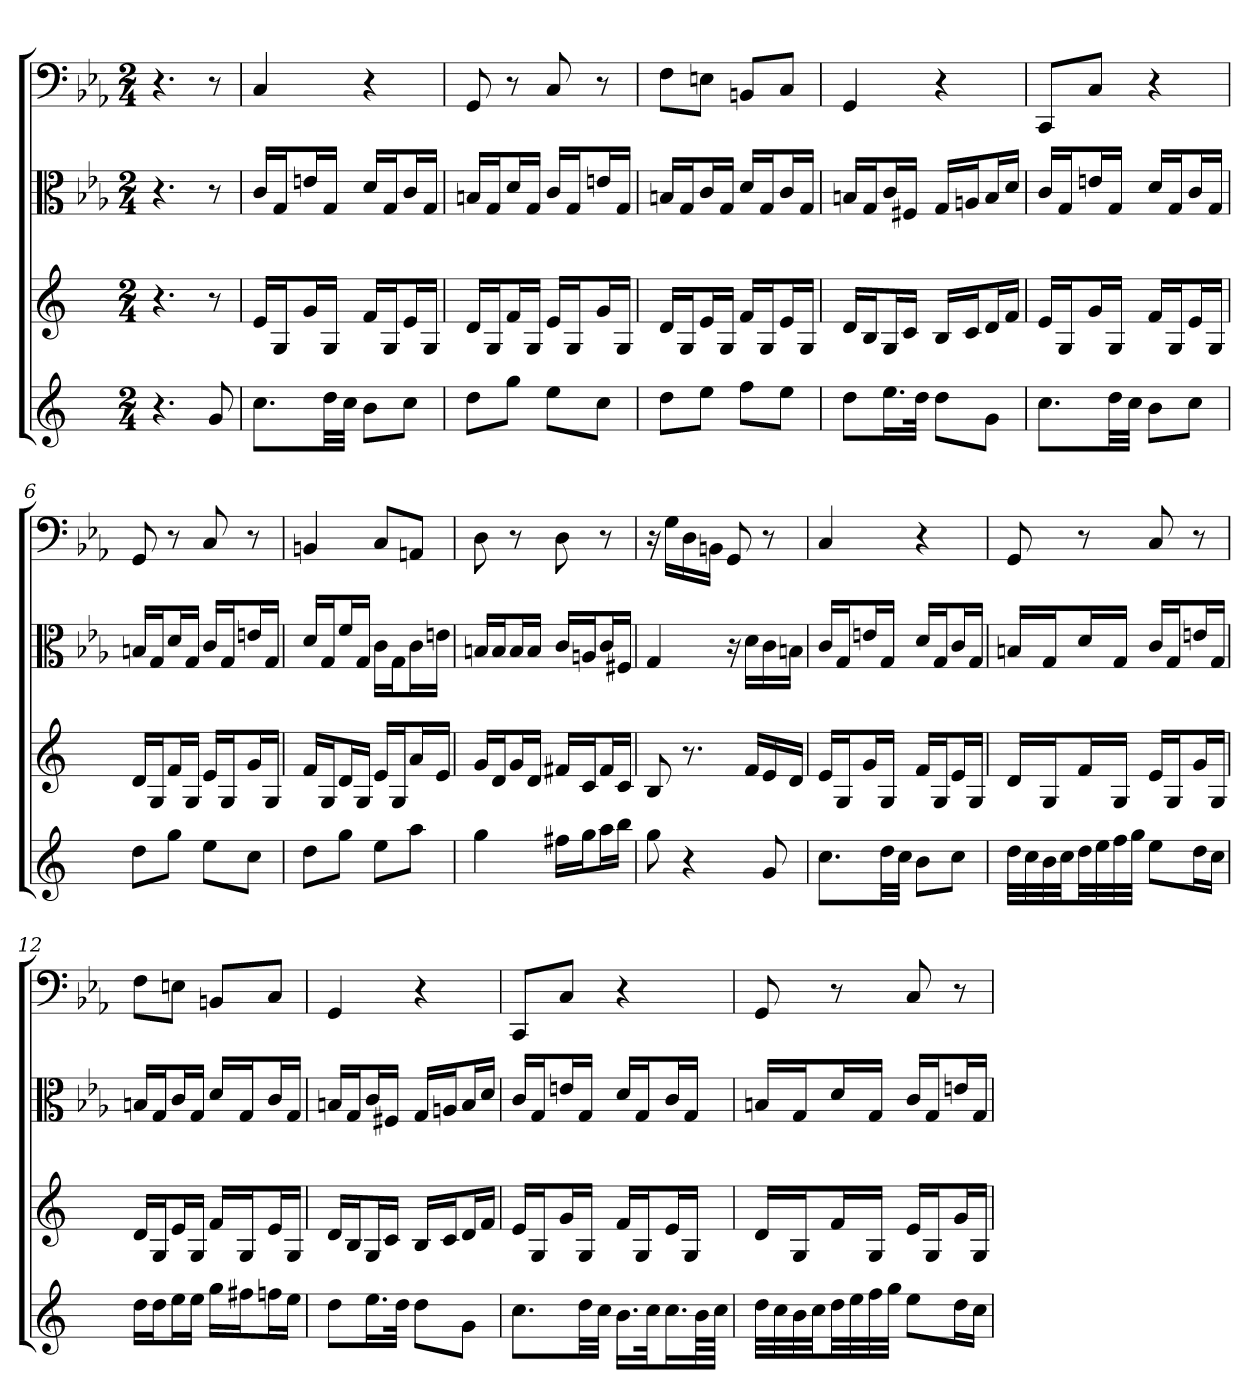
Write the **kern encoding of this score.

**kern	**kern	**kern	**kern
*part4	*part3	*part2	*part1
*staff4	*staff3	*staff2	*staff1
*	*	*clefC3	*clefF4
*k[]	*k[]	*k[b-e-a-]	*k[b-e-a-]
*M2/4	*M2/4	*M2/4	*M2/4
=	=	=	=
4.r	4.r	4.r	4.r
8g	8r	8r	8r
=1	=1	=1	=1
8.ccL	16eLL	16c/LL	4C
.	16GJ	16G/J	.
.	16gL	16en/L	.
32ddLL	16GJJ	16G/JJ	.
32ccJJJ	.	.	.
8bL	16fLL	16d/LL	4r
.	16GJ	16G/J	.
8ccJ	16eL	16c/L	.
.	16GJJ	16G/JJ	.
=2	=2	=2	=2
8ddL	16dLL	16Bn/LL	8GG
.	16GJ	16G/J	.
8ggJ	16fL	16d/L	8r
.	16GJJ	16G/JJ	.
8eeL	16eLL	16c/LL	8C
.	16GJ	16G/J	.
8ccJ	16gL	16en/L	8r
.	16GJJ	16G/JJ	.
=3	=3	=3	=3
8ddL	16dLL	16Bn/LL	8F\L
.	16GJ	16G/J	.
8eeJ	16eL	16c/L	8En\J
.	16GJJ	16G/JJ	.
8ffL	16fLL	16d/LL	8BBn/L
.	16GJ	16G/J	.
8eeJ	16eL	16c/L	8C/J
.	16GJJ	16G/JJ	.
=4	=4	=4	=4
8ddL	16dLL	16Bn/LL	4GG
.	16BJ	16G/J	.
16.eeL	16GL	16c/L	.
.	16cJJ	16F#X/JJ	.
32ddJJk	.	.	.
8ddL	16BLL	16G/LL	4r
.	16cJ	16An/J	.
8gJ	16dL	16B/L	.
.	16fJJ	16d/JJ	.
=5	=5	=5	=5
8.ccL	16eLL	16c/LL	8CC/L
.	16GJ	16G/J	.
.	16gL	16en/L	8C/J
32ddLL	16GJJ	16G/JJ	.
32ccJJJ	.	.	.
8bL	16fLL	16d/LL	4r
.	16GJ	16G/J	.
8ccJ	16eL	16c/L	.
.	16GJJ	16G/JJ	.
=6	=6	=6	=6
8ddL	16dLL	16Bn/LL	8GG
.	16GJ	16G/J	.
8ggJ	16fL	16d/L	8r
.	16GJJ	16G/JJ	.
8eeL	16eLL	16c/LL	8C
.	16GJ	16G/J	.
8ccJ	16gL	16en/L	8r
.	16GJJ	16G/JJ	.
=7	=7	=7	=7
8ddL	16fLL	16d/LL	4BBn
.	16GJ	16G/J	.
8ggJ	16dL	16f/L	.
.	16GJJ	16G/JJ	.
8eeL	16eLL	16c\LL	8C/L
.	16GJ	16G\J	.
8aaJ	16aL	16c\L	8AAn/J
.	16eJJ	16en\JJ	.
=8	=8	=8	=8
4gg	16gLL	16Bn/LL	8D
.	16dJ	16B/J	.
.	16gL	16B/L	8r
.	16dJJ	16B/JJ	.
16ff#XLL	16f#XLL	16c/LL	8D
16ggJ	16cJ	16An/J	.
16aaL	16f#L	16c/L	8r
16bbJJ	16cJJ	16F#X/JJ	.
=9	=9	=9	=9
8gg	8B	4G	16r
.	.	.	16G\LL
4r	8.r	.	16D\
.	.	.	16BBn\JJ
.	.	16r	8GG
.	16fLL	16d\LL	.
8g	16e	16c\	8r
.	16dJJ	16Bn\JJ	.
=10	=10	=10	=10
8.ccL	16eLL	16c/LL	4C
.	16GJ	16G/J	.
.	16gL	16en/L	.
32ddLL	16GJJ	16G/JJ	.
32ccJJJ	.	.	.
8bL	16fLL	16d/LL	4r
.	16GJ	16G/J	.
8ccJ	16eL	16c/L	.
.	16GJJ	16G/JJ	.
=11	=11	=11	=11
32ddLLL	16dLL	16Bn/LL	8GG
32cc	.	.	.
32b	16GJ	16G/J	.
32ccJJ	.	.	.
32ddLL	16fL	16d/L	8r
32ee	.	.	.
32ff	16GJJ	16G/JJ	.
32ggJJJ	.	.	.
8eeL	16eLL	16c/LL	8C
.	16GJ	16G/J	.
16ddL	16gL	16en/L	8r
16ccJJ	16GJJ	16G/JJ	.
=12	=12	=12	=12
16ddLL	16dLL	16Bn/LL	8F\L
16ddJ	16GJ	16G/J	.
16eeL	16eL	16c/L	8En\J
16eeJJ	16GJJ	16G/JJ	.
16ggLL	16fLL	16d/LL	8BBn/L
16ff#XJ	16GJ	16G/J	.
16ffnL	16eL	16c/L	8C/J
16eeJJ	16GJJ	16G/JJ	.
=13	=13	=13	=13
8ddL	16dLL	16Bn/LL	4GG
.	16BJ	16G/J	.
16.eeL	16GL	16c/L	.
.	16cJJ	16F#X/JJ	.
32ddJJk	.	.	.
8ddL	16BLL	16G/LL	4r
.	16cJ	16An/J	.
8gJ	16dL	16B/L	.
.	16fJJ	16d/JJ	.
=14	=14	=14	=14
8.ccL	16eLL	16c/LL	8CC/L
.	16GJ	16G/J	.
.	16gL	16en/L	8C/J
32ddLL	16GJJ	16G/JJ	.
32ccJJJ	.	.	.
16.bLL	16fLL	16d/LL	4r
.	16GJ	16G/J	.
32ccJk	.	.	.
16.ccL	16eL	16c/L	.
.	16GJJ	16G/JJ	.
64bLL	.	.	.
64ccJJJJ	.	.	.
=15	=15	=15	=15
32ddLLL	16dLL	16Bn/LL	8GG
32cc	.	.	.
32b	16GJ	16G/J	.
32ccJJ	.	.	.
32ddLL	16fL	16d/L	8r
32ee	.	.	.
32ff	16GJJ	16G/JJ	.
32ggJJJ	.	.	.
8eeL	16eLL	16c/LL	8C
.	16GJ	16G/J	.
16ddL	16gL	16en/L	8r
16ccJJ	16GJJ	16G/JJ	.
=	=	=	=
*-	*-	*-	*-
